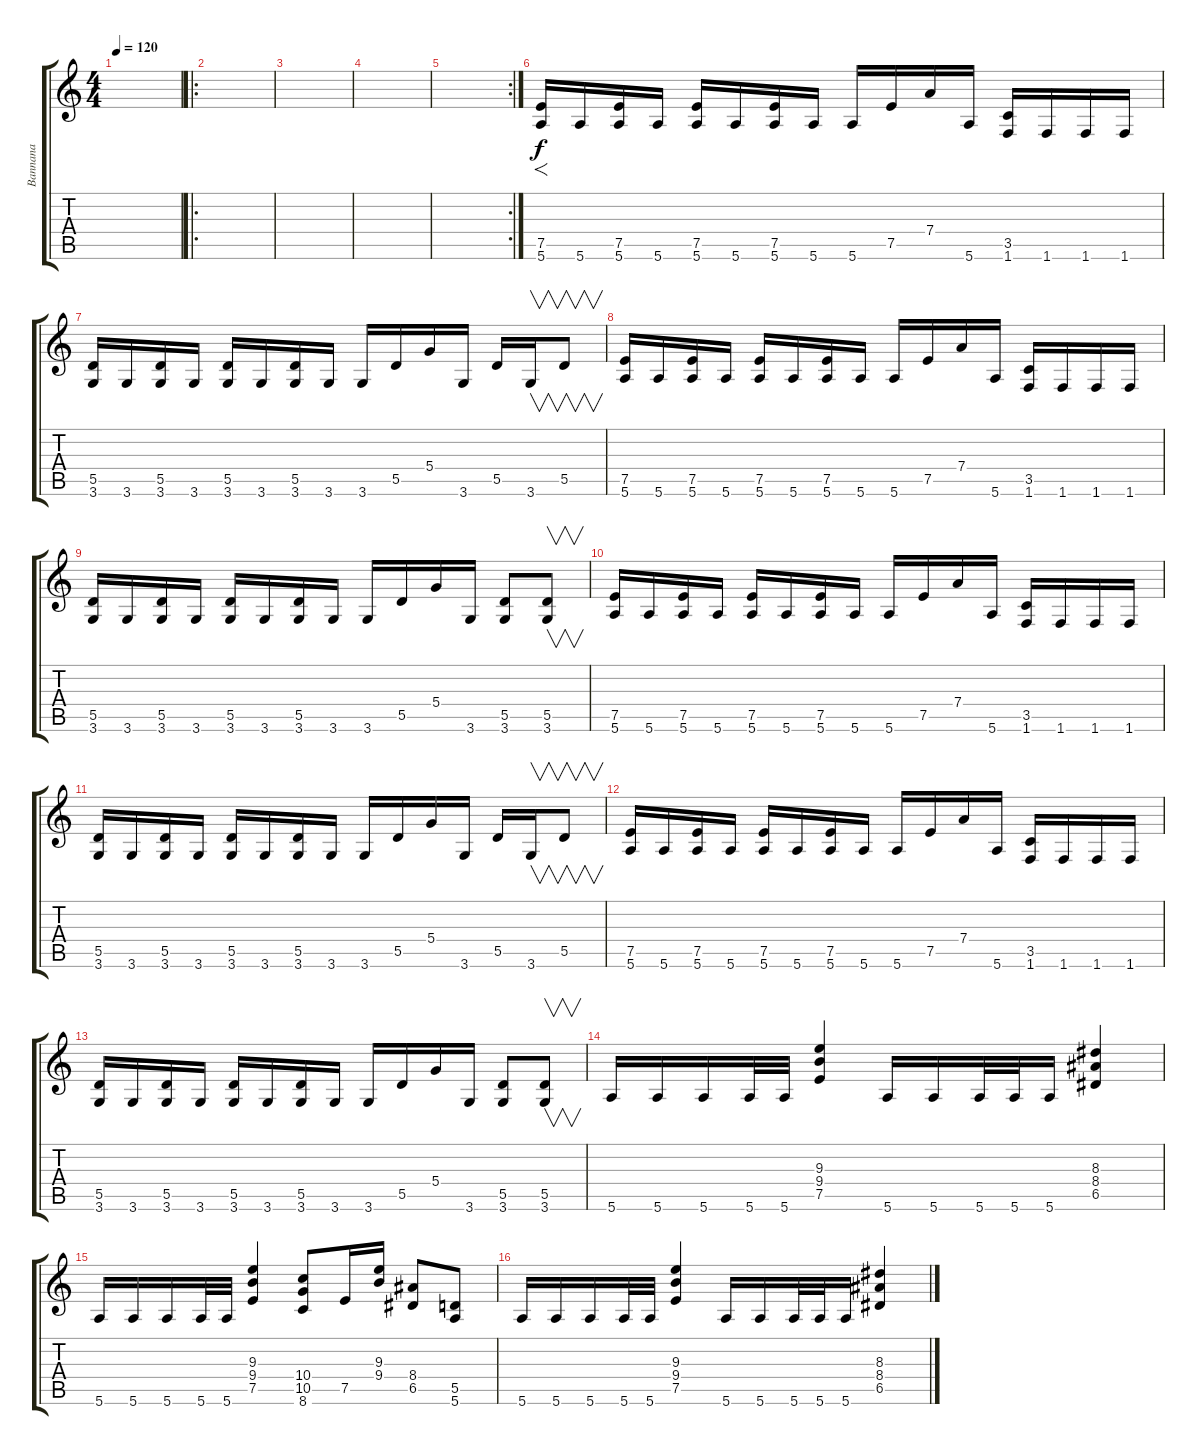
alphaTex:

\track ("Bannana" "Bannana") {instrument distortionguitar}
\staff {score tabs}
\tuning (E4 B3 G3 D3 A2 E2) {hide}
\ts (4 4)
\tempo 120
\clef g2
\ks c
|
\ro
|
|
|
\rc 2
|
(7.5 5.6).16{f} 5.6.16 (7.5 5.6).16 5.6.16 (7.5 5.6).16 5.6.16 (7.5 5.6).16 5.6.16 5.6.16 7.5.16 7.4.16 5.6.16 (3.5 1.6).16 1.6.16 1.6.16 1.6.16 |
(5.5 3.6).16 3.6.16 (5.5 3.6).16 3.6.16 (5.5 3.6).16 3.6.16 (5.5 3.6).16 3.6.16 3.6.16 5.5.16 5.4.16 3.6.16 5.5.16 3.6.16{v} 5.5.8{v} |
(7.5 5.6).16 5.6.16 (7.5 5.6).16 5.6.16 (7.5 5.6).16 5.6.16 (7.5 5.6).16 5.6.16 5.6.16 7.5.16 7.4.16 5.6.16 (3.5 1.6).16 1.6.16 1.6.16 1.6.16 |
(5.5 3.6).16 3.6.16 (5.5 3.6).16 3.6.16 (5.5 3.6).16 3.6.16 (5.5 3.6).16 3.6.16 3.6.16 5.5.16 5.4.16 3.6.16 (5.5 3.6).8 (5.5 3.6).8{v} |
(7.5 5.6).16 5.6.16 (7.5 5.6).16 5.6.16 (7.5 5.6).16 5.6.16 (7.5 5.6).16 5.6.16 5.6.16 7.5.16 7.4.16 5.6.16 (3.5 1.6).16 1.6.16 1.6.16 1.6.16 |
(5.5 3.6).16 3.6.16 (5.5 3.6).16 3.6.16 (5.5 3.6).16 3.6.16 (5.5 3.6).16 3.6.16 3.6.16 5.5.16 5.4.16 3.6.16 5.5.16 3.6.16{v} 5.5.8{v} |
(7.5 5.6).16 5.6.16 (7.5 5.6).16 5.6.16 (7.5 5.6).16 5.6.16 (7.5 5.6).16 5.6.16 5.6.16 7.5.16 7.4.16 5.6.16 (3.5 1.6).16 1.6.16 1.6.16 1.6.16 |
(5.5 3.6).16 3.6.16 (5.5 3.6).16 3.6.16 (5.5 3.6).16 3.6.16 (5.5 3.6).16 3.6.16 3.6.16 5.5.16 5.4.16 3.6.16 (5.5 3.6).8 (5.5 3.6).8{v} |
5.6.16 5.6.16 5.6.16 5.6.32 5.6.32 (9.3 9.4 7.5).4 5.6.16 5.6.16 5.6.32 5.6.32 5.6.16 (8.3 8.4 6.5).4 |
5.6.16 5.6.16 5.6.16 5.6.32 5.6.32 (9.3 9.4 7.5).4 (10.4 10.5 8.6).8 7.5.16 (9.3 9.4).16 (8.4 6.5).8 (5.5 5.6).8 |
5.6.16 5.6.16 5.6.16 5.6.32 5.6.32 (9.3 9.4 7.5).4 5.6.16 5.6.16 5.6.32 5.6.32 5.6.16 (8.3 8.4 6.5).4
